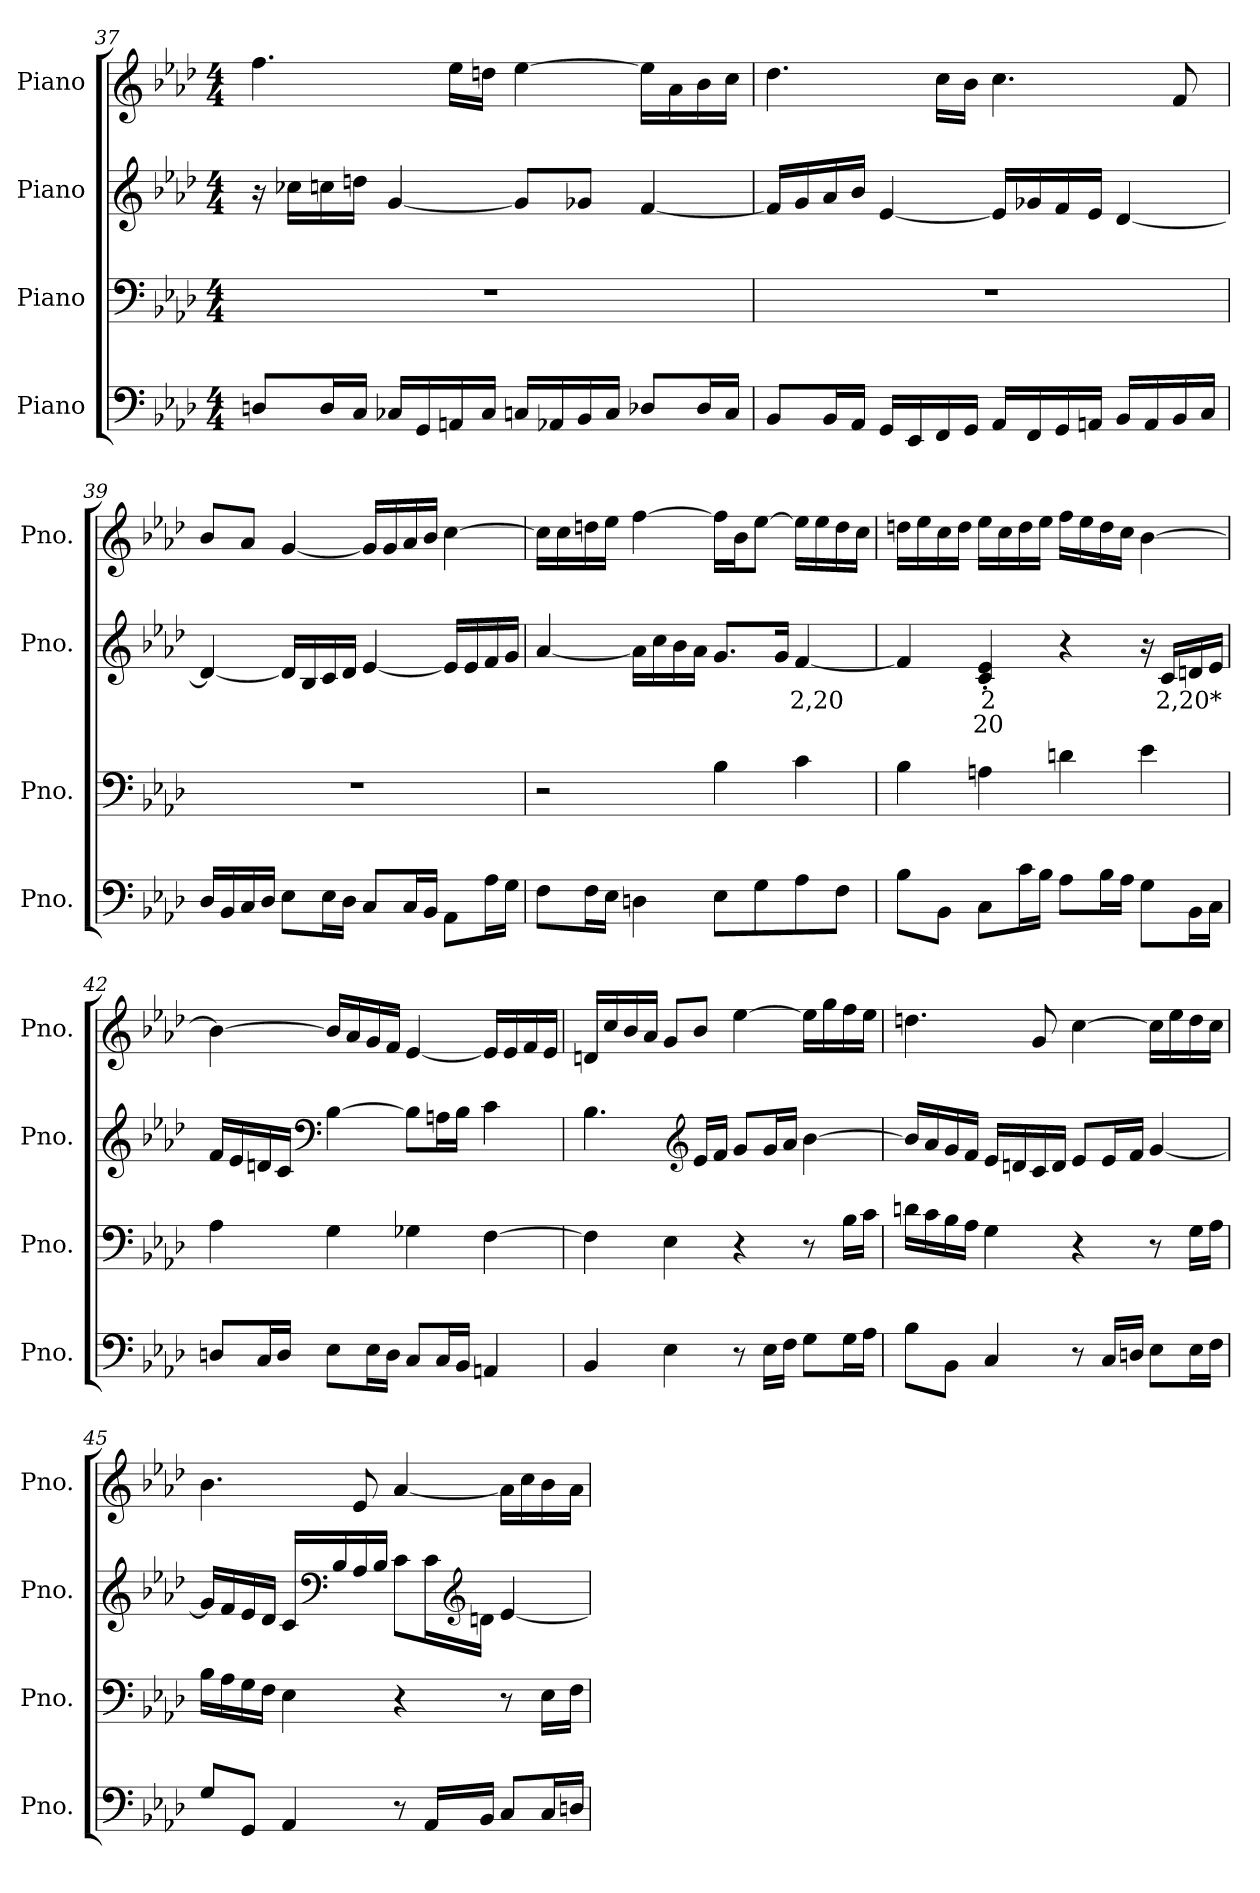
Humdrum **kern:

**kern	**kern	**kern	**text	**text	**kern
*part4	*part3	*part2	*part2	*part2	*part1
*staff4	*staff3	*staff2	*staff2	*staff2	*staff1
*I"Piano	*I"Piano	*I"Piano	*	*	*I"Piano
*I'Pno.	*I'Pno.	*I'Pno.	*	*	*I'Pno.
!!LO:LB:g=z
*clefF4	*clefF4	*clefG2	*	*	*clefG2
*k[b-e-a-d-]	*k[b-e-a-d-]	*k[b-e-a-d-]	*	*	*k[b-e-a-d-]
*M4/4	*M4/4	*M4/4	*	*	*M4/4
=37	=37	=37	=37	=37	=37
8Dni/L	1r	16r	.	.	4.ffj\
.	.	16cc-XZ\LL	.	.	.
16Di/L	.	16ccnZ\	.	.	.
16Ci/JJ	.	16ddnZ\JJ	.	.	.
16C-Xi/LL	.	[4gZ/	.	.	.
16GGi/	.	.	.	.	.
16AAni/	.	.	.	.	16ee-j\LL
16C-i/JJ	.	.	.	.	16ddnj\JJ
16Cni/LL	.	8gZ/L]	.	.	[4ee-j\
16AA-Xi/	.	.	.	.	.
16BB-i/	.	8g-XZ/J	.	.	.
16Ci/JJ	.	.	.	.	.
8D-Xi/L	.	[4fZ/	.	.	16ee-j\LL]
.	.	.	.	.	16a-j\
16D-i/L	.	.	.	.	16b-j\
16Ci/JJ	.	.	.	.	16ccj\JJ
=38	=38	=38	=38	=38	=38
8BB-i/L	1r	16fZ/LL]	.	.	4.dd-j\
.	.	16gZ/	.	.	.
16BB-i/L	.	16a-Z/	.	.	.
16AA-i/JJ	.	16b-Z/JJ	.	.	.
16GGi/LL	.	[4e-Z/	.	.	.
16EE-i/	.	.	.	.	.
16FFi/	.	.	.	.	16ccj\LL
16GGi/JJ	.	.	.	.	16b-j\JJ
16AA-i/LL	.	16e-Z/LL]	.	.	4.ccj\
16FFi/	.	16g-XZ/	.	.	.
16GGi/	.	16fZ/	.	.	.
16AAni/JJ	.	16e-Z/JJ	.	.	.
16BB-i/LL	.	[4d-Z/	.	.	.
16AAi/	.	.	.	.	.
16BB-i/	.	.	.	.	8fj/
16Ci/JJ	.	.	.	.	.
!!LO:LB:g=z
=39	=39	=39	=39	=39	=39
16D-i/LL	1r	4d-Z/_	.	.	8b-j/L
16BB-i/	.	.	.	.	.
16Ci/	.	.	.	.	8a-j/J
16D-i/JJ	.	.	.	.	.
8E-i\L	.	16d-Z/LL]	.	.	[4gj/
.	.	16B-Z/	.	.	.
16E-i\L	.	16cZ/	.	.	.
16D-i\JJ	.	16d-Z/JJ	.	.	.
8Ci/L	.	[4e-Z/	.	.	16gj/LL]
.	.	.	.	.	16gj/
16Ci/L	.	.	.	.	16a-j/
16BB-i/JJ	.	.	.	.	16b-j/JJ
8AA-i\L	.	16e-Z/LL]	.	.	[4ccj\
.	.	16e-Z/	.	.	.
16A-i\L	.	16fZ/	.	.	.
16Gi\JJ	.	16gZ/JJ	.	.	.
=40	=40	=40	=40	=40	=40
8Fi\L	2r	[4a-Z/	.	.	16ccj\LL]
.	.	.	.	.	16ccj\
16Fi\L	.	.	.	.	16ddnj\
16E-i\JJ	.	.	.	.	16ee-j\JJ
4Dni\	.	16a-Z\LL]	.	.	[4ffj\
.	.	16ccZ\	.	.	.
.	.	16b-Z\	.	.	.
.	.	16a-Z\JJ	.	.	.
8E-i\L	4B-V\	8.gZ/L	.	.	16ffj\LL]
.	.	.	.	.	16b-j\J
8Gi\	.	.	.	.	[8ee-j\J
.	.	16gZ/Jk	.	.	.
!	!	!	!LO:LY:b	!	!
8A-i\	4cV\	[4fZ/	2,20	.	16ee-j\LL]
.	.	.	.	.	16ee-j\
8Fi\J	.	.	.	.	16ddj\
.	.	.	.	.	16ccj\JJ
!!LO:PB:g=z
=41	=41	=41	=41	=41	=41
8B-i\L	4B-V\	4fZ/]	.	.	16ddnj\LL
.	.	.	.	.	16ee-j\
8BB-i\J	.	.	.	.	16ccj\
.	.	.	.	.	16ddj\JJ
!	!	!	!LO:LY:b	!LO:LY:b	!
8Ci\L	4AnV\	4cN/' 4e-Z/'	2	20	16ee-j\LL
.	.	.	.	.	16ccj\
16ci\L	.	.	.	.	16ddj\
16B-i\JJ	.	.	.	.	16ee-j\JJ
8A-i\L	4dnV\	4r	.	.	16ffj\LL
.	.	.	.	.	16ee-j\
16B-i\L	.	.	.	.	16ddj\
16A-i\JJ	.	.	.	.	16ccj\JJ
8Gi\L	4e-V\	16r	.	.	[4b-j\
!	!	!	!LO:LY:b	!	!
.	.	16cZ/LL	2,20*	.	.
16BB-i\L	.	16dnZ/	.	.	.
16Ci\JJ	.	16e-Z/JJ	.	.	.
=42	=42	=42	=42	=42	=42
8Dni/L	4A-V\	16fZ/LL	.	.	4b-j\_
.	.	16e-Z/	.	.	.
16Ci/L	.	16dnZ/	.	.	.
16Di/JJ	.	16cZ/JJ	.	.	.
*	*	*clefF4	*	*	*
8E-i\L	4GV\	[4B-Z\	.	.	16b-j/LL]
.	.	.	.	.	16a-j/
16E-i\L	.	.	.	.	16gj/
16Di\JJ	.	.	.	.	16fj/JJ
8Ci/L	4G-XV\	8B-Z\L]	.	.	[4e-j/
16Ci/L	.	16AnZ\L	.	.	.
16BB-i/JJ	.	16B-Z\JJ	.	.	.
4AAni/	[4FV\	4cZ\	.	.	16e-j/LL]
.	.	.	.	.	16e-j/
.	.	.	.	.	16fj/
.	.	.	.	.	16e-j/JJ
!!LO:LB:g=z
=43	=43	=43	=43	=43	=43
4BB-i/	4FV\]	4.B-Z\	.	.	16dnj/LL
.	.	.	.	.	16ccj/
.	.	.	.	.	16b-j/
.	.	.	.	.	16a-j/JJ
4E-i\	4E-V\	.	.	.	8gj/L
*	*	*clefG2	*	*	*
.	.	16e-Z/LL	.	.	8b-j/J
.	.	16fZ/JJ	.	.	.
8r	4r	8gZ/L	.	.	[4ee-j\
16E-i\LL	.	16gZ/L	.	.	.
16Fi\JJ	.	16a-Z/JJ	.	.	.
8Gi\L	8r	[4b-Z\	.	.	16ee-j\LL]
.	.	.	.	.	16ggj\
16Gi\L	16B-V\LL	.	.	.	16ffj\
16A-i\JJ	16cV\JJ	.	.	.	16ee-j\JJ
=44	=44	=44	=44	=44	=44
8B-i\L	16dnV\LL	16b-Z/LL]	.	.	4.ddnj\
.	16cV\	16a-Z/	.	.	.
8BB-i\J	16B-V\	16gZ/	.	.	.
.	16A-V\JJ	16fZ/JJ	.	.	.
4Ci/	4GV\	16e-Z/LL	.	.	.
.	.	16dnZ/	.	.	.
.	.	16cZ/	.	.	8gj/
.	.	16dZ/JJ	.	.	.
8r	4r	8e-Z/L	.	.	[4ccj\
16Ci/LL	.	16e-Z/L	.	.	.
16Dni/JJ	.	16fZ/JJ	.	.	.
8E-i\L	8r	[4gZ/	.	.	16ccj\LL]
.	.	.	.	.	16ee-j\
16E-i\L	16GV\LL	.	.	.	16ddj\
16Fi\JJ	16A-V\JJ	.	.	.	16ccj\JJ
!!LO:LB:g=z
=45	=45	=45	=45	=45	=45
8Gi/L	16B-V\LL	16gZ/LL]	.	.	4.b-j\
.	16A-V\	16fZ/	.	.	.
8GGi/J	16GV\	16e-Z/	.	.	.
.	16FV\JJ	16d-Z/JJ	.	.	.
4AA-i/	4E-V\	16cZ/LL	.	.	.
*	*	*clefF4	*	*	*
.	.	16B-Z/	.	.	.
.	.	16A-Z/	.	.	8e-j/
.	.	16B-Z/JJ	.	.	.
8r	4r	8cZ\L	.	.	[4a-j/
16AA-i/LL	.	16cZ\L	.	.	.
*	*	*clefG2	*	*	*
16BB-i/JJ	.	16dnZ\JJ	.	.	.
8Ci/L	8r	[4e-Z/	.	.	16a-j\LL]
.	.	.	.	.	16ccj\
16Ci/L	16E-V\LL	.	.	.	16b-j\
16Dni/JJ	16FV\JJ	.	.	.	16a-j\JJ
=	=	=	=	=	=
*-	*-	*-	*-	*-	*-
